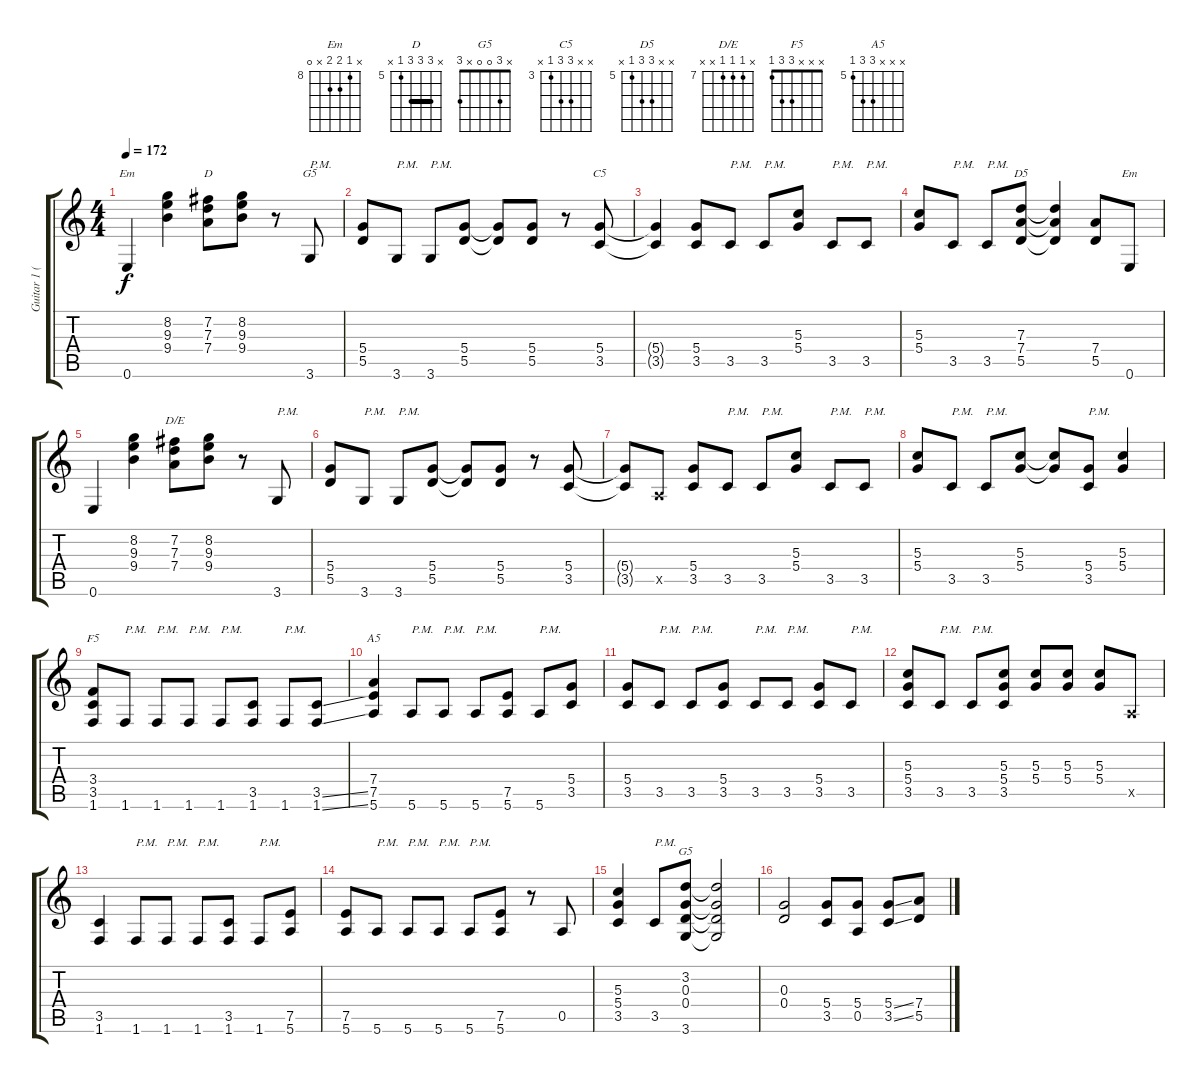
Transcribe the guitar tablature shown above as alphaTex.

\track ("Guitar 1 (Rythm.)" "Guitar 1 (") {instrument distortionguitar}
\staff {score tabs}
\tuning (E4 B3 G3 D3 A2 E2) {hide}
\chord ("Em" x 8 9 9 x x) {firstfret 8}
\chord ("D" x 7 7 7 5 x) {firstfret 5 barre 7}
\chord ("G5" x x x 5 5 3) {firstfret 3}
\chord ("C5" x x 5 5 3 x) {firstfret 3}
\chord ("D5" x x 7 7 5 x) {firstfret 5}
\chord ("Em" x 8 9 9 x 0) {firstfret 8}
\chord ("D/E" x 7 7 7 x x) {firstfret 7}
\chord ("F5" x x x 3 3 1)
\chord ("A5" x x x 7 7 5) {firstfret 5}
\chord ("G5" x 3 0 0 x 3)
\ts (4 4)
\tempo 172
\clef g2
\ks c
0.6.4{ch "Em" dy f} (8.2 9.3 9.4).4 (7.2 7.3 7.4).8{ch "D"} (8.2 9.3 9.4).8 r.8 3.6.8{ch "G5" txt "P.M."} |
(5.4 5.5).8 3.6.8{txt "P.M."} 3.6.8{txt "P.M."} (5.4 5.5).8 (5.4{t} 5.5{t}).8 (5.4 5.5).8 r.8 (5.4 3.5).8{ch "C5"} |
(5.4{t} 3.5{t}).4 (5.4 3.5).8 3.5.8{txt "P.M."} 3.5.8{txt "P.M."} (5.3 5.4).8 3.5.8{txt "P.M."} 3.5.8{txt "P.M."} |
(5.3 5.4).8 3.5.8{txt "P.M."} 3.5.8{txt "P.M."} (7.3 7.4 5.5).8{ch "D5"} (7.3{t} 7.4{t} 5.5{t}).4 (7.4 5.5).8 0.6.8{ch "Em"} |
0.6.4 (8.2 9.3 9.4).4 (7.2 7.3 7.4).8{ch "D/E"} (8.2 9.3 9.4).8 r.8 3.6.8{txt "P.M."} |
(5.4 5.5).8 3.6.8{txt "P.M."} 3.6.8{txt "P.M."} (5.4 5.5).8 (5.4{t} 5.5{t}).8 (5.4 5.5).8 r.8 (5.4 3.5).8 |
(5.4{t} 3.5{t}).8 0.5{x}.8 (5.4 3.5).8 3.5.8{txt "P.M."} 3.5.8{txt "P.M."} (5.3 5.4).8 3.5.8{txt "P.M."} 3.5.8{txt "P.M."} |
(5.3 5.4).8 3.5.8{txt "P.M."} 3.5.8{txt "P.M."} (5.3 5.4).8 (5.3{t} 5.4{t}).8 (5.4 3.5).8{txt "P.M."} (5.3 5.4).4 |
(3.4 3.5 1.6).8{ch "F5"} 1.6.8{txt "P.M."} 1.6.8{txt "P.M."} 1.6.8{txt "P.M."} 1.6.8{txt "P.M."} (3.5 1.6).8 1.6.8{txt "P.M."} (3.5{ss} 1.6{ss}).8 |
(7.4 7.5 5.6).4{ch "A5"} 5.6.8{txt "P.M."} 5.6.8{txt "P.M."} 5.6.8{txt "P.M."} (7.5 5.6).8 5.6.8{txt "P.M."} (5.4 3.5).8 |
(5.4 3.5).8 3.5.8{txt "P.M."} 3.5.8{txt "P.M."} (5.4 3.5).8 3.5.8{txt "P.M."} 3.5.8{txt "P.M."} (5.4 3.5).8 3.5.8{txt "P.M."} |
(5.3 5.4 3.5).8 3.5.8{txt "P.M."} 3.5.8{txt "P.M."} (5.3 5.4 3.5).8 (5.3 5.4).8 (5.3 5.4).8 (5.3 5.4).8 0.5{x}.8 |
(3.5 1.6).4 1.6.8{txt "P.M."} 1.6.8{txt "P.M."} 1.6.8{txt "P.M."} (3.5 1.6).8 1.6.8{txt "P.M."} (7.5 5.6).8 |
(7.5 5.6).8 5.6.8{txt "P.M."} 5.6.8{txt "P.M."} 5.6.8{txt "P.M."} 5.6.8{txt "P.M."} (7.5 5.6).8 r.8 0.5.8 |
(5.3 5.4 3.5).4 3.5.8{txt "P.M."} (3.2 0.3 0.4 3.6).8{ch "G5"} (3.2{t} 0.3{t} 0.4{t} 3.6{t}).2 |
(0.3 0.4).2 (5.4 3.5).8 (5.4 0.5).8 (5.4{ss} 3.5{ss}).8 (7.4 5.5).8
